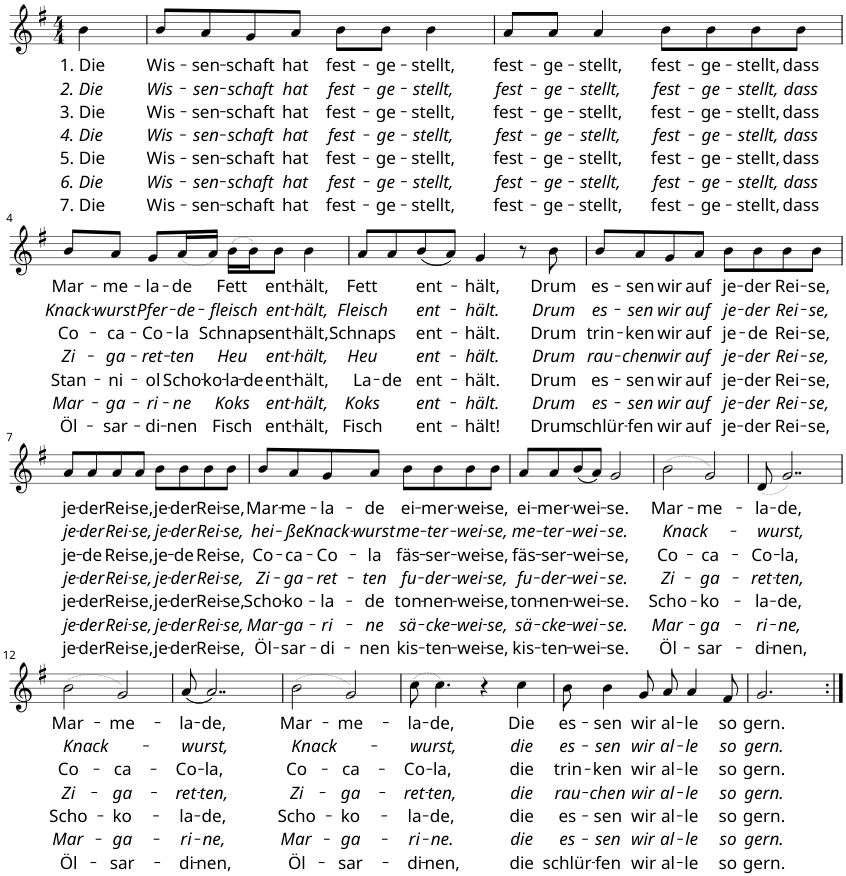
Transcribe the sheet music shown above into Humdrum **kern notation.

**kern	**text	**text	**text	**text	**text	**text	**text
*part1	*part1	*part1	*part1	*part1	*part1	*part1	*part1
*staff1	*staff1	*staff1	*staff1	*staff1	*staff1	*staff1	*staff1
*I"Piano, \new:Lied	*	*	*	*	*	*	*
*I'Pno.	*	*	*	*	*	*	*
*clefG2	*	*	*	*	*	*	*
*k[f#]	*	*	*	*	*	*	*
*M4/4	*	*	*	*	*	*	*
=1	=1	=1	=1	=1	=1	=1	=1
!	!LO:LY:b	!LO:LY:b	!LO:LY:b	!LO:LY:b	!LO:LY:b	!LO:LY:b	!LO:LY:b
4b\	1. Die	2. Die	3. Die	4. Die	5. Die	6. Die	7. Die
=2	=2	=2	=2	=2	=2	=2	=2
!	!LO:LY:b	!LO:LY:b	!LO:LY:b	!LO:LY:b	!LO:LY:b	!LO:LY:b	!LO:LY:b
8b/L	Wis-	Wis-	Wis-	Wis-	Wis-	Wis-	Wis-
!	!LO:LY:b	!LO:LY:b	!LO:LY:b	!LO:LY:b	!LO:LY:b	!LO:LY:b	!LO:LY:b
8a/	-sen-	-sen-	-sen-	-sen-	-sen-	-sen-	-sen-
!	!LO:LY:b	!LO:LY:b	!LO:LY:b	!LO:LY:b	!LO:LY:b	!LO:LY:b	!LO:LY:b
8g/	-schaft	-schaft	-schaft	-schaft	-schaft	-schaft	-schaft
!	!LO:LY:b	!LO:LY:b	!LO:LY:b	!LO:LY:b	!LO:LY:b	!LO:LY:b	!LO:LY:b
8a/J	hat	hat	hat	hat	hat	hat	hat
!	!LO:LY:b	!LO:LY:b	!LO:LY:b	!LO:LY:b	!LO:LY:b	!LO:LY:b	!LO:LY:b
8b\L	fest-	fest-	fest-	fest-	fest-	fest-	fest-
!	!LO:LY:b	!LO:LY:b	!LO:LY:b	!LO:LY:b	!LO:LY:b	!LO:LY:b	!LO:LY:b
8b\J	-ge-	-ge-	-ge-	-ge-	-ge-	-ge-	-ge-
!	!LO:LY:b	!LO:LY:b	!LO:LY:b	!LO:LY:b	!LO:LY:b	!LO:LY:b	!LO:LY:b
4b\	-stellt,	-stellt,	-stellt,	-stellt,	-stellt,	-stellt,	-stellt,
=3	=3	=3	=3	=3	=3	=3	=3
!	!LO:LY:b	!LO:LY:b	!LO:LY:b	!LO:LY:b	!LO:LY:b	!LO:LY:b	!LO:LY:b
8a/L	fest-	fest-	fest-	fest-	fest-	fest-	fest-
!	!LO:LY:b	!LO:LY:b	!LO:LY:b	!LO:LY:b	!LO:LY:b	!LO:LY:b	!LO:LY:b
8a/J	-ge-	-ge-	-ge-	-ge-	-ge-	-ge-	-ge-
!	!LO:LY:b	!LO:LY:b	!LO:LY:b	!LO:LY:b	!LO:LY:b	!LO:LY:b	!LO:LY:b
4a/	-stellt,	-stellt,	-stellt,	-stellt,	-stellt,	-stellt,	-stellt,
!	!LO:LY:b	!LO:LY:b	!LO:LY:b	!LO:LY:b	!LO:LY:b	!LO:LY:b	!LO:LY:b
8b\L	fest-	fest-	fest-	fest-	fest-	fest-	fest-
!	!LO:LY:b	!LO:LY:b	!LO:LY:b	!LO:LY:b	!LO:LY:b	!LO:LY:b	!LO:LY:b
8b\	-ge-	-ge-	-ge-	-ge-	-ge-	-ge-	-ge-
!	!LO:LY:b	!LO:LY:b	!LO:LY:b	!LO:LY:b	!LO:LY:b	!LO:LY:b	!LO:LY:b
8b\	-stellt,	-stellt,	-stellt,	-stellt,	-stellt,	-stellt,	-stellt,
!	!LO:LY:b	!LO:LY:b	!LO:LY:b	!LO:LY:b	!LO:LY:b	!LO:LY:b	!LO:LY:b
8b\J	dass	dass	dass	dass	dass	dass	dass
!!LO:LB:g=z
=4	=4	=4	=4	=4	=4	=4	=4
!	!LO:LY:b	!LO:LY:b	!LO:LY:b	!LO:LY:b	!LO:LY:b	!LO:LY:b	!LO:LY:b
8b/L	Mar-	Knack-	Co-	Zi-	Stan-	Mar-	Öl-
!	!LO:LY:b	!LO:LY:b	!LO:LY:b	!LO:LY:b	!LO:LY:b	!LO:LY:b	!LO:LY:b
8a/J	-me-	-wurst	-ca-	-ga-	-ni-	-ga-	-sar-
!	!LO:LY:b	!LO:LY:b	!LO:LY:b	!LO:LY:b	!LO:LY:b	!LO:LY:b	!LO:LY:b
8g/L	-la-	Pfer-	-Co-	-ret-	-ol	-ri-	-di-
!	!LO:LY:b	!LO:LY:b	!LO:LY:b	!LO:LY:b	!LO:LY:b	!LO:LY:b	!LO:LY:b
(16a/L	-de	-de-	-la	-ten	Scho-	-ne	-nen
!	!	!	!	!	!LO:LY:b	!	!
16a/JJ)	.	.	.	.	-ko-	.	.
!	!LO:LY:b	!LO:LY:b	!LO:LY:b	!LO:LY:b	!LO:LY:b	!LO:LY:b	!LO:LY:b
(16b\LL	Fett	-fleisch	Schnaps	Heu	-la-	Koks	Fisch
!	!	!	!	!	!LO:LY:b	!	!
16b\J)	.	.	.	.	-de	.	.
!	!LO:LY:b	!LO:LY:b	!LO:LY:b	!LO:LY:b	!LO:LY:b	!LO:LY:b	!LO:LY:b
8b\J	ent-	ent-	ent-	ent-	ent-	ent-	ent-
!	!LO:LY:b	!LO:LY:b	!LO:LY:b	!LO:LY:b	!LO:LY:b	!LO:LY:b	!LO:LY:b
4b\	-hält,	-hält,	-hält,	-hält,	-hält,	-hält,	-hält,
=5	=5	=5	=5	=5	=5	=5	=5
!	!LO:LY:b	!LO:LY:b	!LO:LY:b	!LO:LY:b	!LO:LY:b	!LO:LY:b	!LO:LY:b
8a/L	Fett	Fleisch	Schnaps	Heu	La-	Koks	Fisch
!	!	!	!	!	!LO:LY:b	!	!
8a/	.	.	.	.	-de	.	.
!	!LO:LY:b	!LO:LY:b	!LO:LY:b	!LO:LY:b	!LO:LY:b	!LO:LY:b	!LO:LY:b
(8b/	ent-	ent-	ent-	ent-	ent-	ent-	ent-
8a/J)	.	.	.	.	.	.	.
!	!LO:LY:b	!LO:LY:b	!LO:LY:b	!LO:LY:b	!LO:LY:b	!LO:LY:b	!LO:LY:b
4g/	-hält,	-hält.	-hält.	-hält.	-hält.	-hält.	-hält!
8r	.	.	.	.	.	.	.
!	!LO:LY:b	!LO:LY:b	!LO:LY:b	!LO:LY:b	!LO:LY:b	!LO:LY:b	!LO:LY:b
8b\	Drum	Drum	Drum	Drum	Drum	Drum	Drum
=6	=6	=6	=6	=6	=6	=6	=6
!	!LO:LY:b	!LO:LY:b	!LO:LY:b	!LO:LY:b	!LO:LY:b	!LO:LY:b	!LO:LY:b
8b/L	es-	es-	trin-	rau-	es-	es-	schlür-
!	!LO:LY:b	!LO:LY:b	!LO:LY:b	!LO:LY:b	!LO:LY:b	!LO:LY:b	!LO:LY:b
8a/	-sen	-sen	-ken	-chen	-sen	-sen	-fen
!	!LO:LY:b	!LO:LY:b	!LO:LY:b	!LO:LY:b	!LO:LY:b	!LO:LY:b	!LO:LY:b
8g/	wir	wir	wir	wir	wir	wir	wir
!	!LO:LY:b	!LO:LY:b	!LO:LY:b	!LO:LY:b	!LO:LY:b	!LO:LY:b	!LO:LY:b
8a/J	auf	auf	auf	auf	auf	auf	auf
!	!LO:LY:b	!LO:LY:b	!LO:LY:b	!LO:LY:b	!LO:LY:b	!LO:LY:b	!LO:LY:b
8b\L	je-	je-	je-	je-	je-	je-	je-
!	!LO:LY:b	!LO:LY:b	!LO:LY:b	!LO:LY:b	!LO:LY:b	!LO:LY:b	!LO:LY:b
8b\	-der	-der	-de	-der	-der	-der	-der
!	!LO:LY:b	!LO:LY:b	!LO:LY:b	!LO:LY:b	!LO:LY:b	!LO:LY:b	!LO:LY:b
8b\	Rei-	Rei-	Rei-	Rei-	Rei-	Rei-	Rei-
!	!LO:LY:b	!LO:LY:b	!LO:LY:b	!LO:LY:b	!LO:LY:b	!LO:LY:b	!LO:LY:b
8b\J	-se,	-se,	-se,	-se,	-se,	-se,	-se,
!!LO:LB:g=z
=7	=7	=7	=7	=7	=7	=7	=7
!	!LO:LY:b	!LO:LY:b	!LO:LY:b	!LO:LY:b	!LO:LY:b	!LO:LY:b	!LO:LY:b
8a/L	je-	je-	je-	je-	je-	je-	je-
!	!LO:LY:b	!LO:LY:b	!LO:LY:b	!LO:LY:b	!LO:LY:b	!LO:LY:b	!LO:LY:b
8a/	-der	-der	-de	-der	-der	-der	-der
!	!LO:LY:b	!LO:LY:b	!LO:LY:b	!LO:LY:b	!LO:LY:b	!LO:LY:b	!LO:LY:b
8a/	Rei-	Rei-	Rei-	Rei-	Rei-	Rei-	Rei-
!	!LO:LY:b	!LO:LY:b	!LO:LY:b	!LO:LY:b	!LO:LY:b	!LO:LY:b	!LO:LY:b
8a/J	-se,	-se,	-se,	-se,	-se,	-se,	-se,
!	!LO:LY:b	!LO:LY:b	!LO:LY:b	!LO:LY:b	!LO:LY:b	!LO:LY:b	!LO:LY:b
8b\L	je-	je-	je-	je-	je-	je-	je-
!	!LO:LY:b	!LO:LY:b	!LO:LY:b	!LO:LY:b	!LO:LY:b	!LO:LY:b	!LO:LY:b
8b\	-der	-der	-de	-der	-der	-der	-der
!	!LO:LY:b	!LO:LY:b	!LO:LY:b	!LO:LY:b	!LO:LY:b	!LO:LY:b	!LO:LY:b
8b\	Rei-	Rei-	Rei-	Rei-	Rei-	Rei-	Rei-
!	!LO:LY:b	!LO:LY:b	!LO:LY:b	!LO:LY:b	!LO:LY:b	!LO:LY:b	!LO:LY:b
8b\J	-se,	-se,	-se,	-se,	-se,	-se,	-se,
=8	=8	=8	=8	=8	=8	=8	=8
!	!LO:LY:b	!LO:LY:b	!LO:LY:b	!LO:LY:b	!LO:LY:b	!LO:LY:b	!LO:LY:b
8b/L	Mar-	hei-	Co-	Zi-	Scho-	Mar-	Öl-
!	!LO:LY:b	!LO:LY:b	!LO:LY:b	!LO:LY:b	!LO:LY:b	!LO:LY:b	!LO:LY:b
8a/	-me-	-ße	-ca-	-ga-	-ko-	-ga-	-sar-
!	!LO:LY:b	!LO:LY:b	!LO:LY:b	!LO:LY:b	!LO:LY:b	!LO:LY:b	!LO:LY:b
8g/	-la-	Knack-	-Co-	-ret-	-la-	-ri-	-di-
!	!LO:LY:b	!LO:LY:b	!LO:LY:b	!LO:LY:b	!LO:LY:b	!LO:LY:b	!LO:LY:b
8a/J	-de	-wurst	-la	-ten	-de	-ne	-nen
!	!LO:LY:b	!LO:LY:b	!LO:LY:b	!LO:LY:b	!LO:LY:b	!LO:LY:b	!LO:LY:b
8b\L	ei-	me-	fäs-	fu-	ton-	sä-	kis-
!	!LO:LY:b	!LO:LY:b	!LO:LY:b	!LO:LY:b	!LO:LY:b	!LO:LY:b	!LO:LY:b
8b\	-mer-	-ter-	-ser-	-der-	-nen-	-cke-	-ten-
!	!LO:LY:b	!LO:LY:b	!LO:LY:b	!LO:LY:b	!LO:LY:b	!LO:LY:b	!LO:LY:b
8b\	-wei-	-wei-	-wei-	-wei-	-wei-	-wei-	-wei-
!	!LO:LY:b	!LO:LY:b	!LO:LY:b	!LO:LY:b	!LO:LY:b	!LO:LY:b	!LO:LY:b
8b\J	-se,	-se,	-se,	-se,	-se,	-se,	-se,
=9	=9	=9	=9	=9	=9	=9	=9
!	!LO:LY:b	!LO:LY:b	!LO:LY:b	!LO:LY:b	!LO:LY:b	!LO:LY:b	!LO:LY:b
8a/L	ei-	me-	fäs-	fu-	ton-	sä-	kis-
!	!LO:LY:b	!LO:LY:b	!LO:LY:b	!LO:LY:b	!LO:LY:b	!LO:LY:b	!LO:LY:b
8a/	-mer-	-ter-	-ser-	-der-	-nen-	-cke-	-ten-
!	!LO:LY:b	!LO:LY:b	!LO:LY:b	!LO:LY:b	!LO:LY:b	!LO:LY:b	!LO:LY:b
(8b/	-wei-	-wei-	-wei-	-wei-	-wei-	-wei-	-wei-
8a/J)	.	.	.	.	.	.	.
!	!LO:LY:b	!LO:LY:b	!LO:LY:b	!LO:LY:b	!LO:LY:b	!LO:LY:b	!LO:LY:b
2g/	-se.	-se.	-se,	-se.	-se.	-se.	-se.
=10	=10	=10	=10	=10	=10	=10	=10
!	!LO:LY:b	!LO:LY:b	!LO:LY:b	!LO:LY:b	!LO:LY:b	!LO:LY:b	!LO:LY:b
(2b\	Mar-	Knack-	Co-	Zi-	Scho-	Mar-	Öl-
!	!LO:LY:b	!	!LO:LY:b	!LO:LY:b	!LO:LY:b	!LO:LY:b	!LO:LY:b
2g/)	-me-	.	-ca-	-ga-	-ko-	-ga-	-sar-
=11	=11	=11	=11	=11	=11	=11	=11
!	!LO:LY:b	!LO:LY:b	!LO:LY:b	!LO:LY:b	!LO:LY:b	!LO:LY:b	!LO:LY:b
(8d/	-la-	-wurst,	-Co-	-ret-	-la-	-ri-	-di-
!	!LO:LY:b	!	!LO:LY:b	!LO:LY:b	!LO:LY:b	!LO:LY:b	!LO:LY:b
2..g/)	-de,	.	-la,	-ten,	-de,	-ne,	-nen,
!!LO:LB:g=z
=12	=12	=12	=12	=12	=12	=12	=12
!	!LO:LY:b	!LO:LY:b	!LO:LY:b	!LO:LY:b	!LO:LY:b	!LO:LY:b	!LO:LY:b
(2b\	Mar-	Knack-	Co-	Zi-	Scho-	Mar-	Öl-
!	!LO:LY:b	!	!LO:LY:b	!LO:LY:b	!LO:LY:b	!LO:LY:b	!LO:LY:b
2g/)	-me-	.	-ca-	-ga-	-ko-	-ga-	-sar-
=13	=13	=13	=13	=13	=13	=13	=13
!	!LO:LY:b	!LO:LY:b	!LO:LY:b	!LO:LY:b	!LO:LY:b	!LO:LY:b	!LO:LY:b
(8a/	-la-	-wurst,	-Co-	-ret-	-la-	-ri-	-di-
!	!LO:LY:b	!	!LO:LY:b	!LO:LY:b	!LO:LY:b	!LO:LY:b	!LO:LY:b
2..a/)	-de,	.	-la,	-ten,	-de,	-ne,	-nen,
=14	=14	=14	=14	=14	=14	=14	=14
!	!LO:LY:b	!LO:LY:b	!LO:LY:b	!LO:LY:b	!LO:LY:b	!LO:LY:b	!LO:LY:b
(2b\	Mar-	Knack-	Co-	Zi-	Scho-	Mar-	Öl-
!	!LO:LY:b	!	!LO:LY:b	!LO:LY:b	!LO:LY:b	!LO:LY:b	!LO:LY:b
2g/)	-me-	.	-ca-	-ga-	-ko-	-ga-	-sar-
=15	=15	=15	=15	=15	=15	=15	=15
!	!LO:LY:b	!LO:LY:b	!LO:LY:b	!LO:LY:b	!LO:LY:b	!LO:LY:b	!LO:LY:b
(8cc\	-la-	-wurst,	-Co-	-ret-	-la-	-ri-	-di-
!	!LO:LY:b	!	!LO:LY:b	!LO:LY:b	!LO:LY:b	!LO:LY:b	!LO:LY:b
4.cc\)	-de,	.	-la,	-ten,	-de,	-ne.	-nen,
4r	.	.	.	.	.	.	.
!	!LO:LY:b	!LO:LY:b	!LO:LY:b	!LO:LY:b	!LO:LY:b	!LO:LY:b	!LO:LY:b
4cc\	Die	die	die	die	die	die	die
=16	=16	=16	=16	=16	=16	=16	=16
!	!LO:LY:b	!LO:LY:b	!LO:LY:b	!LO:LY:b	!LO:LY:b	!LO:LY:b	!LO:LY:b
8b\	es-	es-	trin-	rau-	es-	es-	schlür-
!	!LO:LY:b	!LO:LY:b	!LO:LY:b	!LO:LY:b	!LO:LY:b	!LO:LY:b	!LO:LY:b
4b\	-sen	-sen	-ken	-chen	-sen	-sen	-fen
!	!LO:LY:b	!LO:LY:b	!LO:LY:b	!LO:LY:b	!LO:LY:b	!LO:LY:b	!LO:LY:b
8g/	wir	wir	wir	wir	wir	wir	wir
!	!LO:LY:b	!LO:LY:b	!LO:LY:b	!LO:LY:b	!LO:LY:b	!LO:LY:b	!LO:LY:b
8a/	al-	al-	al-	al-	al-	al-	al-
!	!LO:LY:b	!LO:LY:b	!LO:LY:b	!LO:LY:b	!LO:LY:b	!LO:LY:b	!LO:LY:b
4a/	-le	-le	-le	-le	-le	-le	-le
!	!LO:LY:b	!LO:LY:b	!LO:LY:b	!LO:LY:b	!LO:LY:b	!LO:LY:b	!LO:LY:b
8f#/	so	so	so	so	so	so	so
=17	=17	=17	=17	=17	=17	=17	=17
!	!LO:LY:b	!LO:LY:b	!LO:LY:b	!LO:LY:b	!LO:LY:b	!LO:LY:b	!LO:LY:b
2.g/	gern.	gern.	gern.	gern.	gern.	gern.	gern.
=:|!	=:|!	=:|!	=:|!	=:|!	=:|!	=:|!	=:|!
*-	*-	*-	*-	*-	*-	*-	*-
